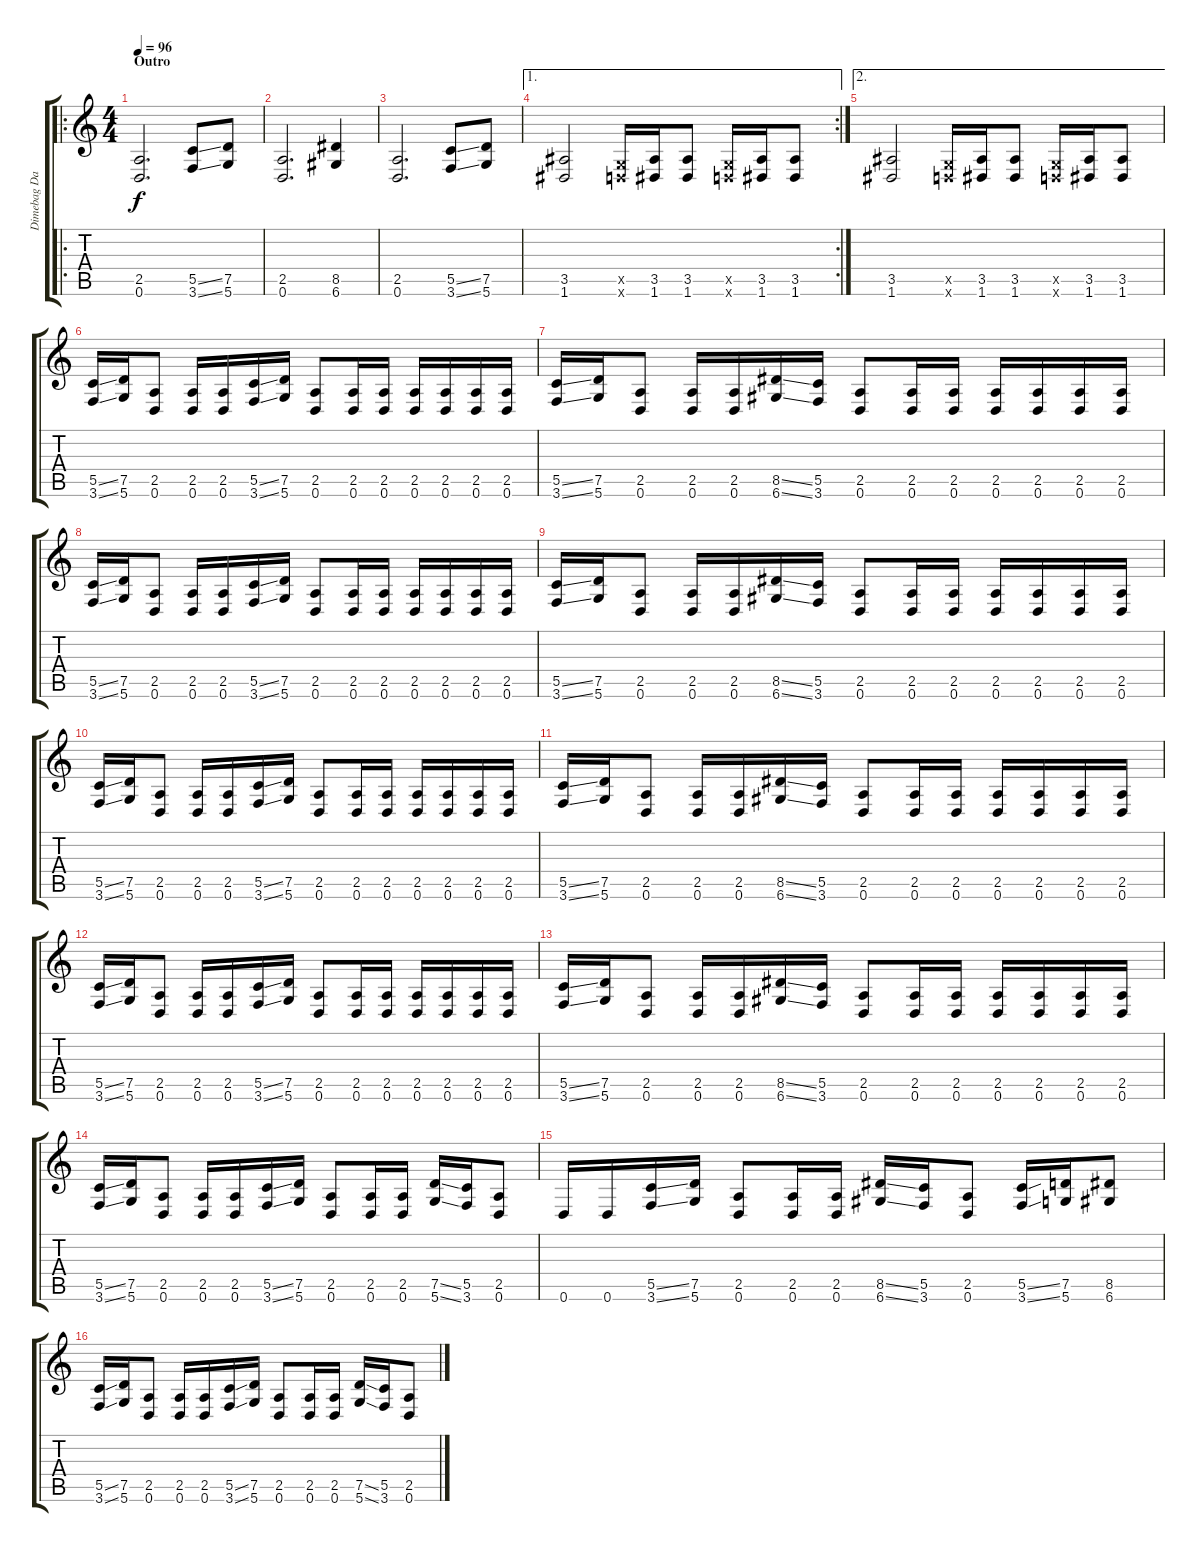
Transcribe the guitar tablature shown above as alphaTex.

\track ("Dimebag Darrell Rhythm Right" "Dimebag Da") {instrument distortionguitar}
\staff {score tabs}
\tuning (D4 A3 F3 C3 G2 D2) {hide}
\ro
\ts (4 4)
\section ("" "Outro")
\tempo 96
\clef g2
\ks c
(2.5 0.6).2{d dy f} (5.5{ss} 3.6{ss}).8 (7.5 5.6).8 |
(2.5 0.6).2{d} (8.5 6.6).4 |
(2.5 0.6).2{d} (5.5{ss} 3.6{ss}).8 (7.5 5.6).8 |
\ae 1
\rc 2
(3.5 1.6).2 (0.5{x} 0.6{x}).16 (3.5 1.6).16 (3.5 1.6).8 (0.5{x} 0.6{x}).16 (3.5 1.6).16 (3.5 1.6).8 |
\ae 2
(3.5 1.6).2 (0.5{x} 0.6{x}).16 (3.5 1.6).16 (3.5 1.6).8 (0.5{x} 0.6{x}).16 (3.5 1.6).16 (3.5 1.6).8 |
(5.5{ss} 3.6{ss}).16 (7.5 5.6).16 (2.5 0.6).8 (2.5 0.6).16 (2.5 0.6).16 (5.5{ss} 3.6{ss}).16 (7.5 5.6).16 (2.5 0.6).8 (2.5 0.6).16 (2.5 0.6).16 (2.5 0.6).16 (2.5 0.6).16 (2.5 0.6).16 (2.5 0.6).16 |
(5.5{ss} 3.6{ss}).16 (7.5 5.6).16 (2.5 0.6).8 (2.5 0.6).16 (2.5 0.6).16 (8.5{ss} 6.6{ss}).16 (5.5 3.6).16 (2.5 0.6).8 (2.5 0.6).16 (2.5 0.6).16 (2.5 0.6).16 (2.5 0.6).16 (2.5 0.6).16 (2.5 0.6).16 |
(5.5{ss} 3.6{ss}).16 (7.5 5.6).16 (2.5 0.6).8 (2.5 0.6).16 (2.5 0.6).16 (5.5{ss} 3.6{ss}).16 (7.5 5.6).16 (2.5 0.6).8 (2.5 0.6).16 (2.5 0.6).16 (2.5 0.6).16 (2.5 0.6).16 (2.5 0.6).16 (2.5 0.6).16 |
(5.5{ss} 3.6{ss}).16 (7.5 5.6).16 (2.5 0.6).8 (2.5 0.6).16 (2.5 0.6).16 (8.5{ss} 6.6{ss}).16 (5.5 3.6).16 (2.5 0.6).8 (2.5 0.6).16 (2.5 0.6).16 (2.5 0.6).16 (2.5 0.6).16 (2.5 0.6).16 (2.5 0.6).16 |
(5.5{ss} 3.6{ss}).16 (7.5 5.6).16 (2.5 0.6).8 (2.5 0.6).16 (2.5 0.6).16 (5.5{ss} 3.6{ss}).16 (7.5 5.6).16 (2.5 0.6).8 (2.5 0.6).16 (2.5 0.6).16 (2.5 0.6).16 (2.5 0.6).16 (2.5 0.6).16 (2.5 0.6).16 |
(5.5{ss} 3.6{ss}).16 (7.5 5.6).16 (2.5 0.6).8 (2.5 0.6).16 (2.5 0.6).16 (8.5{ss} 6.6{ss}).16 (5.5 3.6).16 (2.5 0.6).8 (2.5 0.6).16 (2.5 0.6).16 (2.5 0.6).16 (2.5 0.6).16 (2.5 0.6).16 (2.5 0.6).16 |
(5.5{ss} 3.6{ss}).16 (7.5 5.6).16 (2.5 0.6).8 (2.5 0.6).16 (2.5 0.6).16 (5.5{ss} 3.6{ss}).16 (7.5 5.6).16 (2.5 0.6).8 (2.5 0.6).16 (2.5 0.6).16 (2.5 0.6).16 (2.5 0.6).16 (2.5 0.6).16 (2.5 0.6).16 |
(5.5{ss} 3.6{ss}).16 (7.5 5.6).16 (2.5 0.6).8 (2.5 0.6).16 (2.5 0.6).16 (8.5{ss} 6.6{ss}).16 (5.5 3.6).16 (2.5 0.6).8 (2.5 0.6).16 (2.5 0.6).16 (2.5 0.6).16 (2.5 0.6).16 (2.5 0.6).16 (2.5 0.6).16 |
(5.5{ss} 3.6{ss}).16 (7.5 5.6).16 (2.5 0.6).8 (2.5 0.6).16 (2.5 0.6).16 (5.5{ss} 3.6{ss}).16 (7.5 5.6).16 (2.5 0.6).8 (2.5 0.6).16 (2.5 0.6).16 (7.5{ss} 5.6{ss}).16 (5.5 3.6).16 (2.5 0.6).8 |
0.6.16 0.6.16 (5.5{ss} 3.6{ss}).16 (7.5 5.6).16 (2.5 0.6).8 (2.5 0.6).16 (2.5 0.6).16 (8.5{ss} 6.6{ss}).16 (5.5 3.6).16 (2.5 0.6).8 (5.5{ss} 3.6{ss}).16 (7.5 5.6).16 (8.5 6.6).8 |
(5.5{ss} 3.6{ss}).16 (7.5 5.6).16 (2.5 0.6).8 (2.5 0.6).16 (2.5 0.6).16 (5.5{ss} 3.6{ss}).16 (7.5 5.6).16 (2.5 0.6).8 (2.5 0.6).16 (2.5 0.6).16 (7.5{ss} 5.6{ss}).16 (5.5 3.6).16 (2.5 0.6).8
